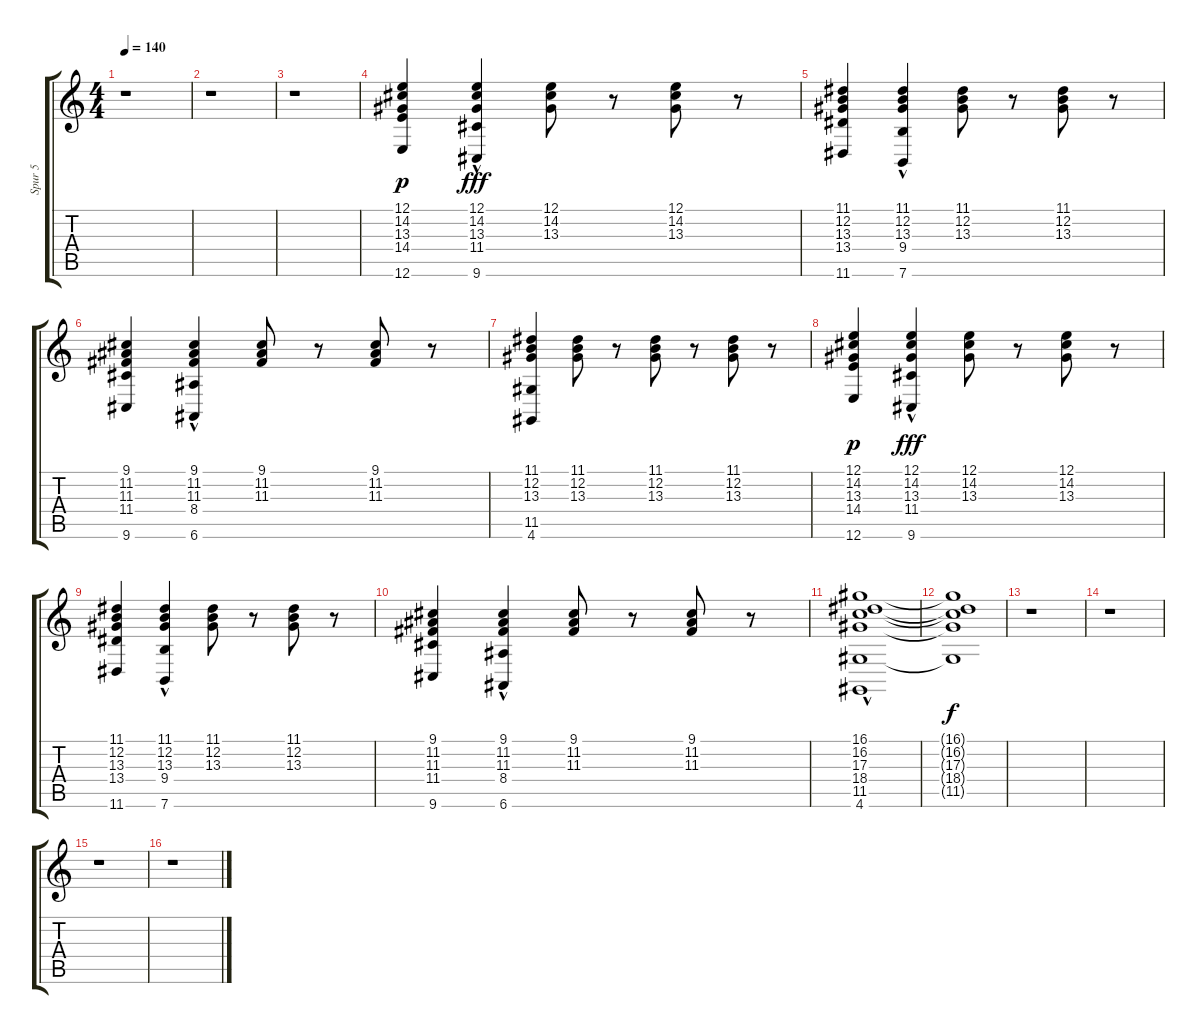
\track ("Spur 5" "Spur 5") {instrument stringensemble1}
\staff {score tabs}
\tuning (E4 B3 G3 D3 A2 E2) {hide}
\ts (4 4)
\tempo 140
\clef g2
\ks c
r.1{dy p} |
r.1 |
r.1 |
(12.1 14.2 13.3 14.4 12.6).4 (12.1 14.2 13.3 11.4{hac} 9.6{hac}).4{dy fff} (12.1 14.2 13.3).8 r.8 (12.1 14.2 13.3).8 r.8 |
(11.1 12.2 13.3 13.4 11.6).4 (11.1 12.2 13.3 9.4{hac} 7.6{hac}).4 (11.1 12.2 13.3).8 r.8 (11.1 12.2 13.3).8 r.8 |
(9.1 11.2 11.3 11.4 9.6).4 (9.1 11.2 11.3 8.4{hac} 6.6{hac}).4 (9.1 11.2 11.3).8 r.8 (9.1 11.2 11.3).8 r.8 |
(11.1 12.2 13.3 11.5 4.6).4 (11.1 12.2 13.3).8 r.8 (11.1 12.2 13.3).8 r.8 (11.1 12.2 13.3).8 r.8 |
(12.1 14.2 13.3 14.4 12.6).4{dy p} (12.1 14.2 13.3 11.4{hac} 9.6{hac}).4{dy fff} (12.1 14.2 13.3).8 r.8 (12.1 14.2 13.3).8 r.8 |
(11.1 12.2 13.3 13.4 11.6).4 (11.1 12.2 13.3 9.4{hac} 7.6{hac}).4 (11.1 12.2 13.3).8 r.8 (11.1 12.2 13.3).8 r.8 |
(9.1 11.2 11.3 11.4 9.6).4 (9.1 11.2 11.3 8.4{hac} 6.6{hac}).4 (9.1 11.2 11.3).8 r.8 (9.1 11.2 11.3).8 r.8 |
(16.1 16.2 17.3 18.4 11.5 4.6{hac}).1 |
(16.1{t} 16.2{t} 17.3{t} 18.4{t} 11.5{t}).1{dy f} |
r.1 |
r.1 |
r.1 |
r.1
